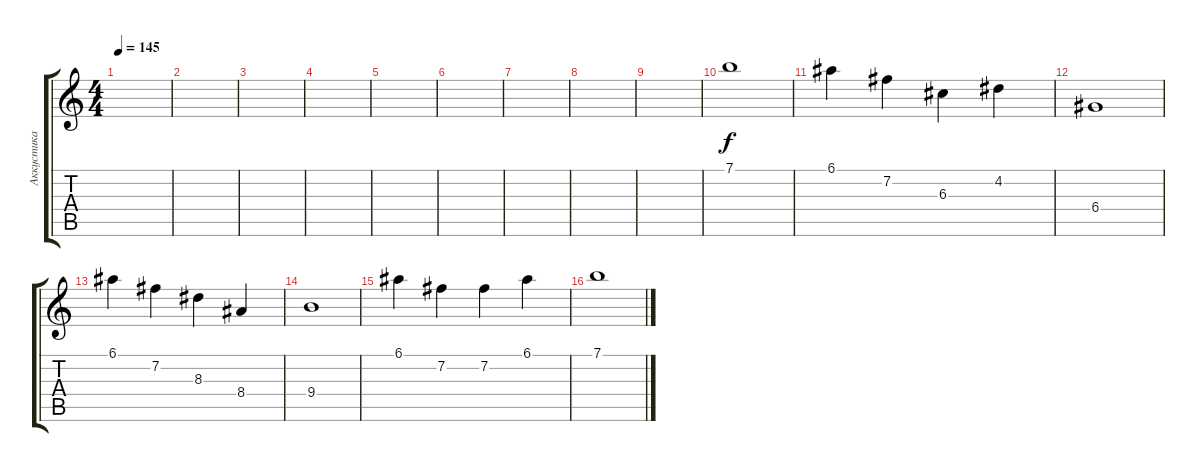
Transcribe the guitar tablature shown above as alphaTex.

\track ("Аккустика" "Аккустика") {instrument acousticguitarnylon}
\staff {score tabs}
\tuning (E4 B3 G3 D3 A2 E2) {hide}
\ts (4 4)
\tempo 145
\clef g2
\ks c
|
|
|
|
|
|
|
|
|
7.1.1{volume 9} |
6.1.4 7.2.4 6.3.4 4.2.4 |
6.4.1 |
6.1.4 7.2.4 8.3.4 8.4.4 |
9.4.1 |
6.1.4 7.2.4 7.2.4 6.1.4 |
7.1.1
